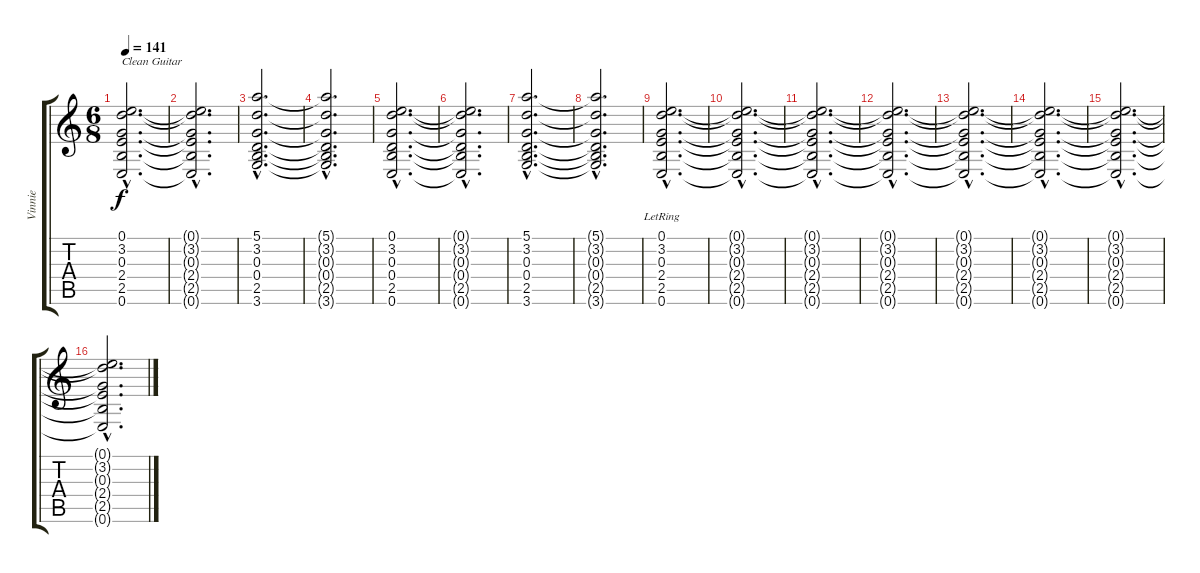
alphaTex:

\track ("Vinnie" "Vinnie") {instrument distortionguitar}
\staff {score tabs}
\tuning (E4 B3 G3 D3 A2 E2) {hide}
\ts (6 8)
\tempo 141
\clef g2
\ks c
(0.1{hac} 3.2{hac} 0.3{hac} 2.4{hac} 2.5{hac} 0.6{hac}).2{d txt "Clean Guitar" dy f instrument electricguitarclean} |
(0.1{hac t} 3.2{hac t} 0.3{hac t} 2.4{hac t} 2.5{hac t} 0.6{hac t}).2{d} |
(5.1{hac} 3.2{hac} 0.3{hac} 0.4{hac} 2.5{hac} 3.6{hac}).2{d} |
(5.1{hac t} 3.2{hac t} 0.3{hac t} 0.4{hac t} 2.5{hac t} 3.6{hac t}).2{d} |
(0.1{hac} 3.2{hac} 0.3{hac} 0.4{hac} 2.5{hac} 0.6{hac}).2{d} |
(0.1{hac t} 3.2{hac t} 0.3{hac t} 0.4{hac t} 2.5{hac t} 0.6{hac t}).2{d} |
(5.1{hac} 3.2{hac} 0.3{hac} 0.4{hac} 2.5{hac} 3.6{hac}).2{d} |
(5.1{hac t} 3.2{hac t} 0.3{hac t} 0.4{hac t} 2.5{hac t} 3.6{hac t}).2{d} |
(0.1{hac lr} 3.2{hac lr} 0.3{hac lr} 2.4{hac lr} 2.5{hac lr} 0.6{hac lr}).2{d volume 13} |
(0.1{hac t} 3.2{hac t} 0.3{hac t} 2.4{hac t} 2.5{hac t} 0.6{hac t}).2{d volume 13} |
(0.1{hac t} 3.2{hac t} 0.3{hac t} 2.4{hac t} 2.5{hac t} 0.6{hac t}).2{d volume 12} |
(0.1{hac t} 3.2{hac t} 0.3{hac t} 2.4{hac t} 2.5{hac t} 0.6{hac t}).2{d volume 11} |
(0.1{hac t} 3.2{hac t} 0.3{hac t} 2.4{hac t} 2.5{hac t} 0.6{hac t}).2{d volume 10} |
(0.1{hac t} 3.2{hac t} 0.3{hac t} 2.4{hac t} 2.5{hac t} 0.6{hac t}).2{d volume 8} |
(0.1{hac t} 3.2{hac t} 0.3{hac t} 2.4{hac t} 2.5{hac t} 0.6{hac t}).2{d volume 9} |
(0.1{hac t} 3.2{hac t} 0.3{hac t} 2.4{hac t} 2.5{hac t} 0.6{hac t}).2{d volume 7}
